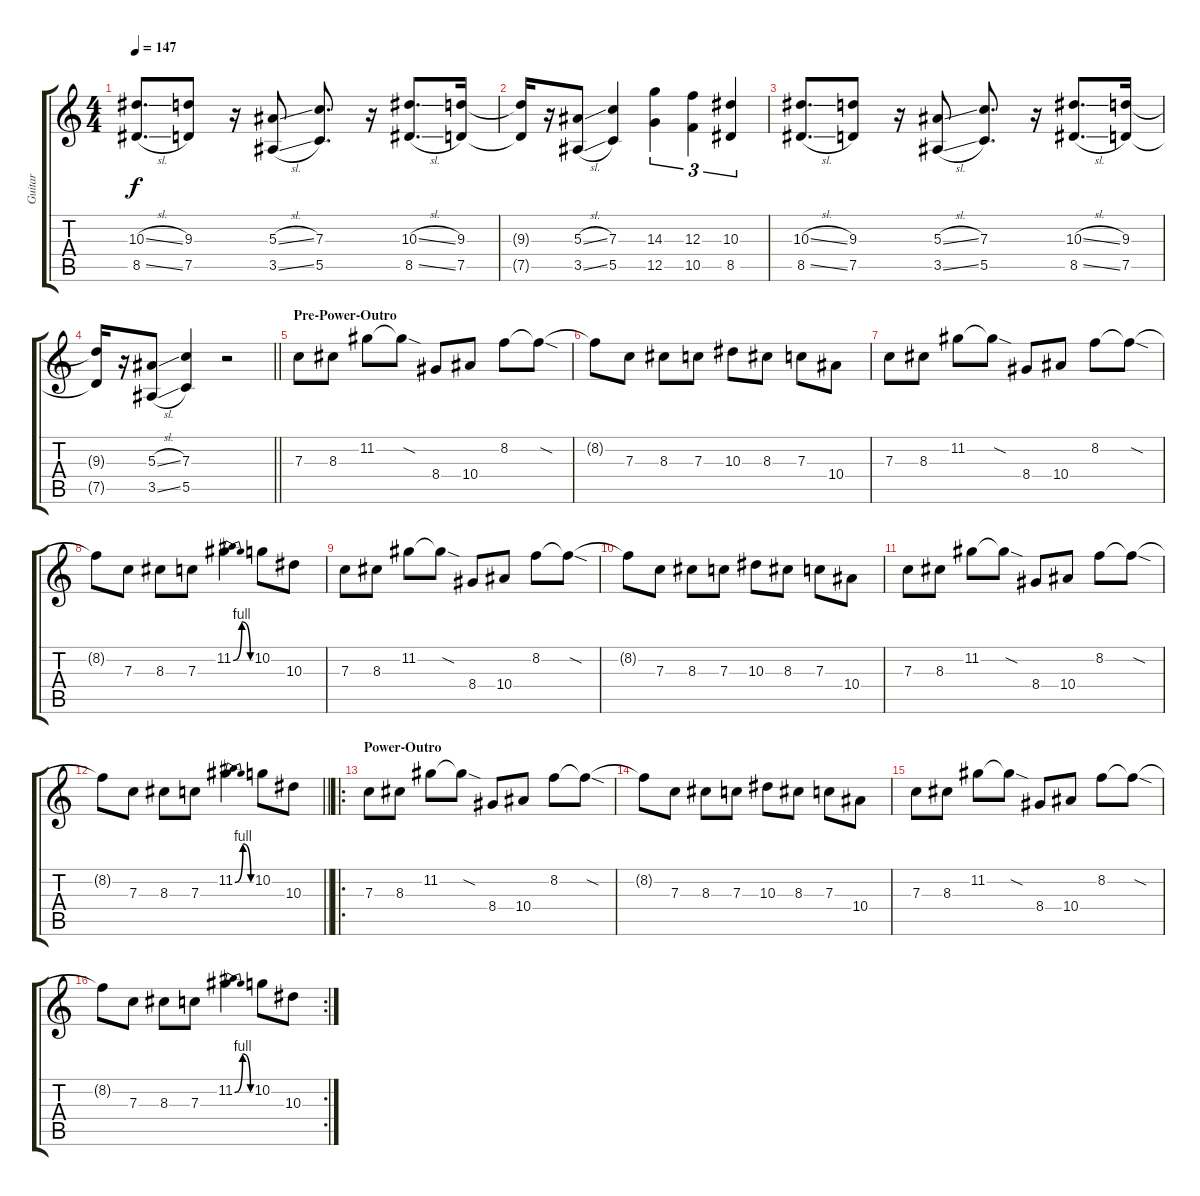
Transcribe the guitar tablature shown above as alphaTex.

\track ("Guitar" "Guitar") {instrument overdrivenguitar}
\staff {score tabs}
\tuning (D4 A3 F3 C3 G2 C2) {hide}
\ts (4 4)
\tempo 147
\clef g2
\ks c
(10.3{sl} 8.5{sl}).8{d dy f} (9.3 7.5).8 r.16 (5.3{sl} 3.5{sl}).8 (7.3 5.5).8{d} r.16 (10.3{sl} 8.5{sl}).8{d} (9.3 7.5).16 |
(9.3{t} 7.5{t}).16 r.16 (5.3{sl} 3.5{sl}).8 (7.3 5.5).4 (14.3 12.5).4{tu (3 2)} (12.3 10.5).4{tu (3 2)} (10.3 8.5).4{tu (3 2)} |
(10.3{sl} 8.5{sl}).8{d} (9.3 7.5).8 r.16 (5.3{sl} 3.5{sl}).8 (7.3 5.5).8{d} r.16 (10.3{sl} 8.5{sl}).8{d} (9.3 7.5).16 |
\barLineRight lightlight
(9.3{t} 7.5{t}).16 r.16 (5.3{sl} 3.5{sl}).8 (7.3 5.5).4 r.2 |
\section ("" "Pre-Power-Outro")
7.3.8 8.3.8 11.2.8 11.2{sod t}.8 8.4.8 10.4.8 8.2.8 8.2{sod t}.8 |
8.2{t}.8 7.3.8 8.3.8 7.3.8 10.3.8 8.3.8 7.3.8 10.4.8 |
7.3.8 8.3.8 11.2.8 11.2{sod t}.8 8.4.8 10.4.8 8.2.8 8.2{sod t}.8 |
8.2{t}.8 7.3.8 8.3.8 7.3.8 11.2{be (bendrelease 0 0 20 4 30 4 60 0)}.4 10.2.8 10.3.8 |
7.3.8 8.3.8 11.2.8 11.2{sod t}.8 8.4.8 10.4.8 8.2.8 8.2{sod t}.8 |
8.2{t}.8 7.3.8 8.3.8 7.3.8 10.3.8 8.3.8 7.3.8 10.4.8 |
7.3.8 8.3.8 11.2.8 11.2{sod t}.8 8.4.8 10.4.8 8.2.8 8.2{sod t}.8 |
\barLineRight lightlight
8.2{t}.8 7.3.8 8.3.8 7.3.8 11.2{be (bendrelease 0 0 20 4 30 4 60 0)}.4 10.2.8 10.3.8 |
\ro
\section ("" "Power-Outro")
7.3.8 8.3.8 11.2.8 11.2{sod t}.8 8.4.8 10.4.8 8.2.8 8.2{sod t}.8 |
8.2{t}.8 7.3.8 8.3.8 7.3.8 10.3.8 8.3.8 7.3.8 10.4.8 |
7.3.8 8.3.8 11.2.8 11.2{sod t}.8 8.4.8 10.4.8 8.2.8 8.2{sod t}.8 |
\rc 2
8.2{t}.8 7.3.8 8.3.8 7.3.8 11.2{be (bendrelease 0 0 20 4 30 4 60 0)}.4 10.2.8 10.3.8
